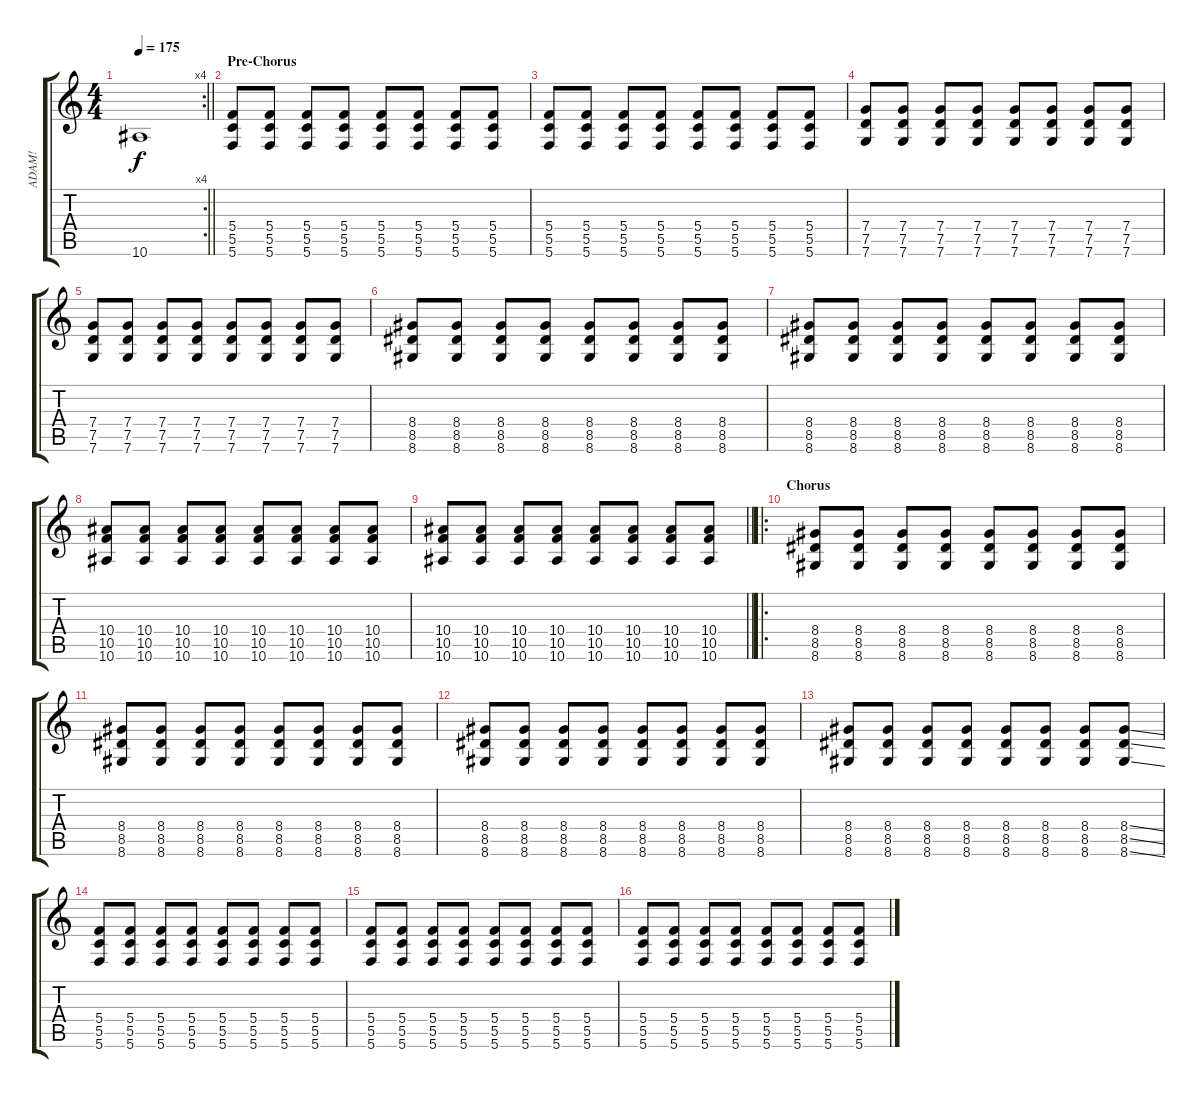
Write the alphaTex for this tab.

\track ("ADAM!" "ADAM!") {instrument overdrivenguitar}
\staff {score tabs}
\tuning (D4 A3 F3 C3 G2 C2) {hide}
\rc 4
\ts (4 4)
\tempo 175
\clef g2
\barLineRight lightlight
\ks c
10.6.1{dy f} |
\section ("" "Pre-Chorus")
(5.4 5.5 5.6).8 (5.4 5.5 5.6).8 (5.4 5.5 5.6).8 (5.4 5.5 5.6).8 (5.4 5.5 5.6).8 (5.4 5.5 5.6).8 (5.4 5.5 5.6).8 (5.4 5.5 5.6).8 |
(5.4 5.5 5.6).8 (5.4 5.5 5.6).8 (5.4 5.5 5.6).8 (5.4 5.5 5.6).8 (5.4 5.5 5.6).8 (5.4 5.5 5.6).8 (5.4 5.5 5.6).8 (5.4 5.5 5.6).8 |
(7.4 7.5 7.6).8 (7.4 7.5 7.6).8 (7.4 7.5 7.6).8 (7.4 7.5 7.6).8 (7.4 7.5 7.6).8 (7.4 7.5 7.6).8 (7.4 7.5 7.6).8 (7.4 7.5 7.6).8 |
(7.4 7.5 7.6).8 (7.4 7.5 7.6).8 (7.4 7.5 7.6).8 (7.4 7.5 7.6).8 (7.4 7.5 7.6).8 (7.4 7.5 7.6).8 (7.4 7.5 7.6).8 (7.4 7.5 7.6).8 |
(8.4 8.5 8.6).8 (8.4 8.5 8.6).8 (8.4 8.5 8.6).8 (8.4 8.5 8.6).8 (8.4 8.5 8.6).8 (8.4 8.5 8.6).8 (8.4 8.5 8.6).8 (8.4 8.5 8.6).8 |
(8.4 8.5 8.6).8 (8.4 8.5 8.6).8 (8.4 8.5 8.6).8 (8.4 8.5 8.6).8 (8.4 8.5 8.6).8 (8.4 8.5 8.6).8 (8.4 8.5 8.6).8 (8.4 8.5 8.6).8 |
(10.4 10.5 10.6).8 (10.4 10.5 10.6).8 (10.4 10.5 10.6).8 (10.4 10.5 10.6).8 (10.4 10.5 10.6).8 (10.4 10.5 10.6).8 (10.4 10.5 10.6).8 (10.4 10.5 10.6).8 |
\barLineRight lightlight
(10.4 10.5 10.6).8 (10.4 10.5 10.6).8 (10.4 10.5 10.6).8 (10.4 10.5 10.6).8 (10.4 10.5 10.6).8 (10.4 10.5 10.6).8 (10.4 10.5 10.6).8 (10.4 10.5 10.6).8 |
\ro
\section ("" "Chorus")
(8.4 8.5 8.6).8 (8.4 8.5 8.6).8 (8.4 8.5 8.6).8 (8.4 8.5 8.6).8 (8.4 8.5 8.6).8 (8.4 8.5 8.6).8 (8.4 8.5 8.6).8 (8.4 8.5 8.6).8 |
(8.4 8.5 8.6).8 (8.4 8.5 8.6).8 (8.4 8.5 8.6).8 (8.4 8.5 8.6).8 (8.4 8.5 8.6).8 (8.4 8.5 8.6).8 (8.4 8.5 8.6).8 (8.4 8.5 8.6).8 |
(8.4 8.5 8.6).8 (8.4 8.5 8.6).8 (8.4 8.5 8.6).8 (8.4 8.5 8.6).8 (8.4 8.5 8.6).8 (8.4 8.5 8.6).8 (8.4 8.5 8.6).8 (8.4 8.5 8.6).8 |
(8.4 8.5 8.6).8 (8.4 8.5 8.6).8 (8.4 8.5 8.6).8 (8.4 8.5 8.6).8 (8.4 8.5 8.6).8 (8.4 8.5 8.6).8 (8.4 8.5 8.6).8 (8.4{ss} 8.5{ss} 8.6{ss}).8 |
(5.4 5.5 5.6).8 (5.4 5.5 5.6).8 (5.4 5.5 5.6).8 (5.4 5.5 5.6).8 (5.4 5.5 5.6).8 (5.4 5.5 5.6).8 (5.4 5.5 5.6).8 (5.4 5.5 5.6).8 |
(5.4 5.5 5.6).8 (5.4 5.5 5.6).8 (5.4 5.5 5.6).8 (5.4 5.5 5.6).8 (5.4 5.5 5.6).8 (5.4 5.5 5.6).8 (5.4 5.5 5.6).8 (5.4 5.5 5.6).8 |
(5.4 5.5 5.6).8 (5.4 5.5 5.6).8 (5.4 5.5 5.6).8 (5.4 5.5 5.6).8 (5.4 5.5 5.6).8 (5.4 5.5 5.6).8 (5.4 5.5 5.6).8 (5.4 5.5 5.6).8
